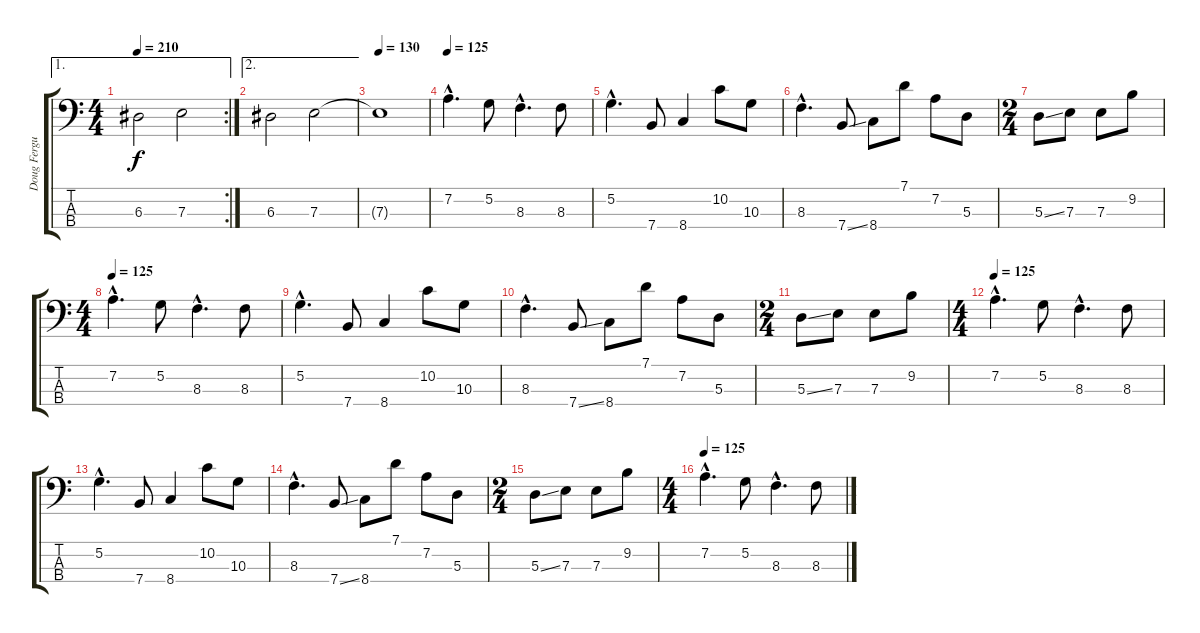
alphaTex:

\track ("Doug Ferguson" "Doug Fergu") {instrument electricbassfinger}
\staff {score tabs}
\tuning (G2 D2 A1 E1) {hide}
\ae 1
\rc 2
\ts (4 4)
\tempo 210
\clef f4
\ks c
6.3.2{dy f} 7.3.2 |
\ae 2
6.3.2 7.3.2 |
\tempo 130
7.3{t}.1 |
\tempo 125
7.2{hac}.4{d} 5.2.8 8.3{hac}.4{d} 8.3.8 |
5.2{hac}.4{d} 7.4.8 8.4.4 10.2.8 10.3.8 |
8.3{hac}.4{d} 7.4{ss}.8 8.4.8 7.1.8 7.2.8 5.3.8 |
\ts (2 4)
5.3{ss}.8 7.3.8 7.3.8 9.2.8 |
\ts (4 4)
\tempo 125
7.2{hac}.4{d} 5.2.8 8.3{hac}.4{d} 8.3.8 |
5.2{hac}.4{d} 7.4.8 8.4.4 10.2.8 10.3.8 |
8.3{hac}.4{d} 7.4{ss}.8 8.4.8 7.1.8 7.2.8 5.3.8 |
\ts (2 4)
5.3{ss}.8 7.3.8 7.3.8 9.2.8 |
\ts (4 4)
\tempo 125
7.2{hac}.4{d} 5.2.8 8.3{hac}.4{d} 8.3.8 |
5.2{hac}.4{d} 7.4.8 8.4.4 10.2.8 10.3.8 |
8.3{hac}.4{d} 7.4{ss}.8 8.4.8 7.1.8 7.2.8 5.3.8 |
\ts (2 4)
5.3{ss}.8 7.3.8 7.3.8 9.2.8 |
\ts (4 4)
\tempo 125
7.2{hac}.4{d} 5.2.8 8.3{hac}.4{d} 8.3.8
